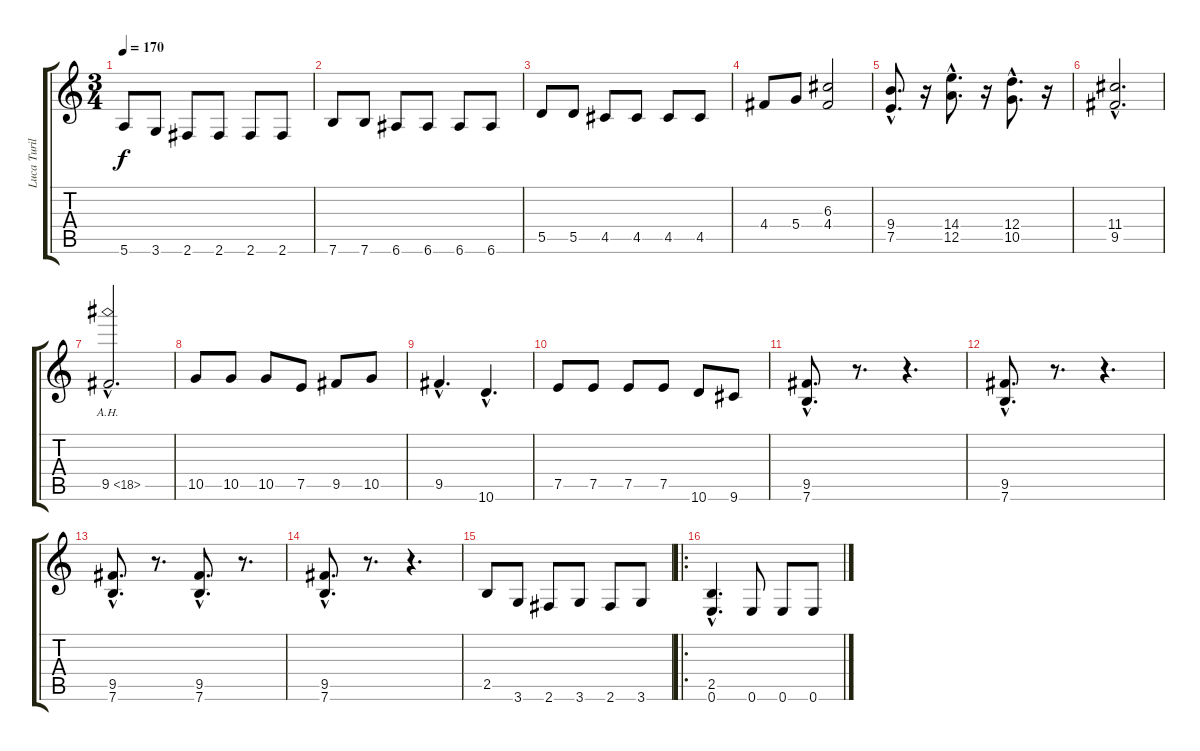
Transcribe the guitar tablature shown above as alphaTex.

\track ("Luca Turilli - Lead Guitar" "Luca Turil") {instrument distortionguitar}
\staff {score tabs}
\tuning (E4 B3 G3 D3 A2 E2) {hide}
\ts (3 4)
\tempo 170
\clef g2
\ks c
5.6.8{dy f} 3.6.8 2.6.8 2.6.8 2.6.8 2.6.8 |
7.6.8 7.6.8 6.6.8 6.6.8 6.6.8 6.6.8 |
5.5.8 5.5.8 4.5.8 4.5.8 4.5.8 4.5.8 |
4.4.8 5.4.8 (6.3 4.4).2 |
(9.4{hac} 7.5{hac}).8{d} r.16 (14.4{hac} 12.5{hac}).8{d} r.16 (12.4{hac} 10.5{hac}).8{d} r.16 |
(11.4{hac} 9.5{hac}).2{d} |
9.5{ah 9 hac}.2{d} |
10.5.8 10.5.8 10.5.8 7.5.8 9.5.8 10.5.8 |
9.5{hac}.4{d} 10.6{hac}.4{d} |
7.5.8 7.5.8 7.5.8 7.5.8 10.6.8 9.6.8 |
(9.5{hac} 7.6{hac}).8{d} r.8{d} r.4{d} |
(9.5{hac} 7.6{hac}).8{d} r.8{d} r.4{d} |
(9.5{hac} 7.6{hac}).8{d} r.8{d} (9.5{hac} 7.6{hac}).8{d} r.8{d} |
(9.5{hac} 7.6{hac}).8{d} r.8{d} r.4{d} |
2.5.8 3.6.8 2.6.8 3.6.8 2.6.8 3.6.8 |
\ro
(2.5{hac} 0.6{hac}).4{d} 0.6.8 0.6.8 0.6.8
